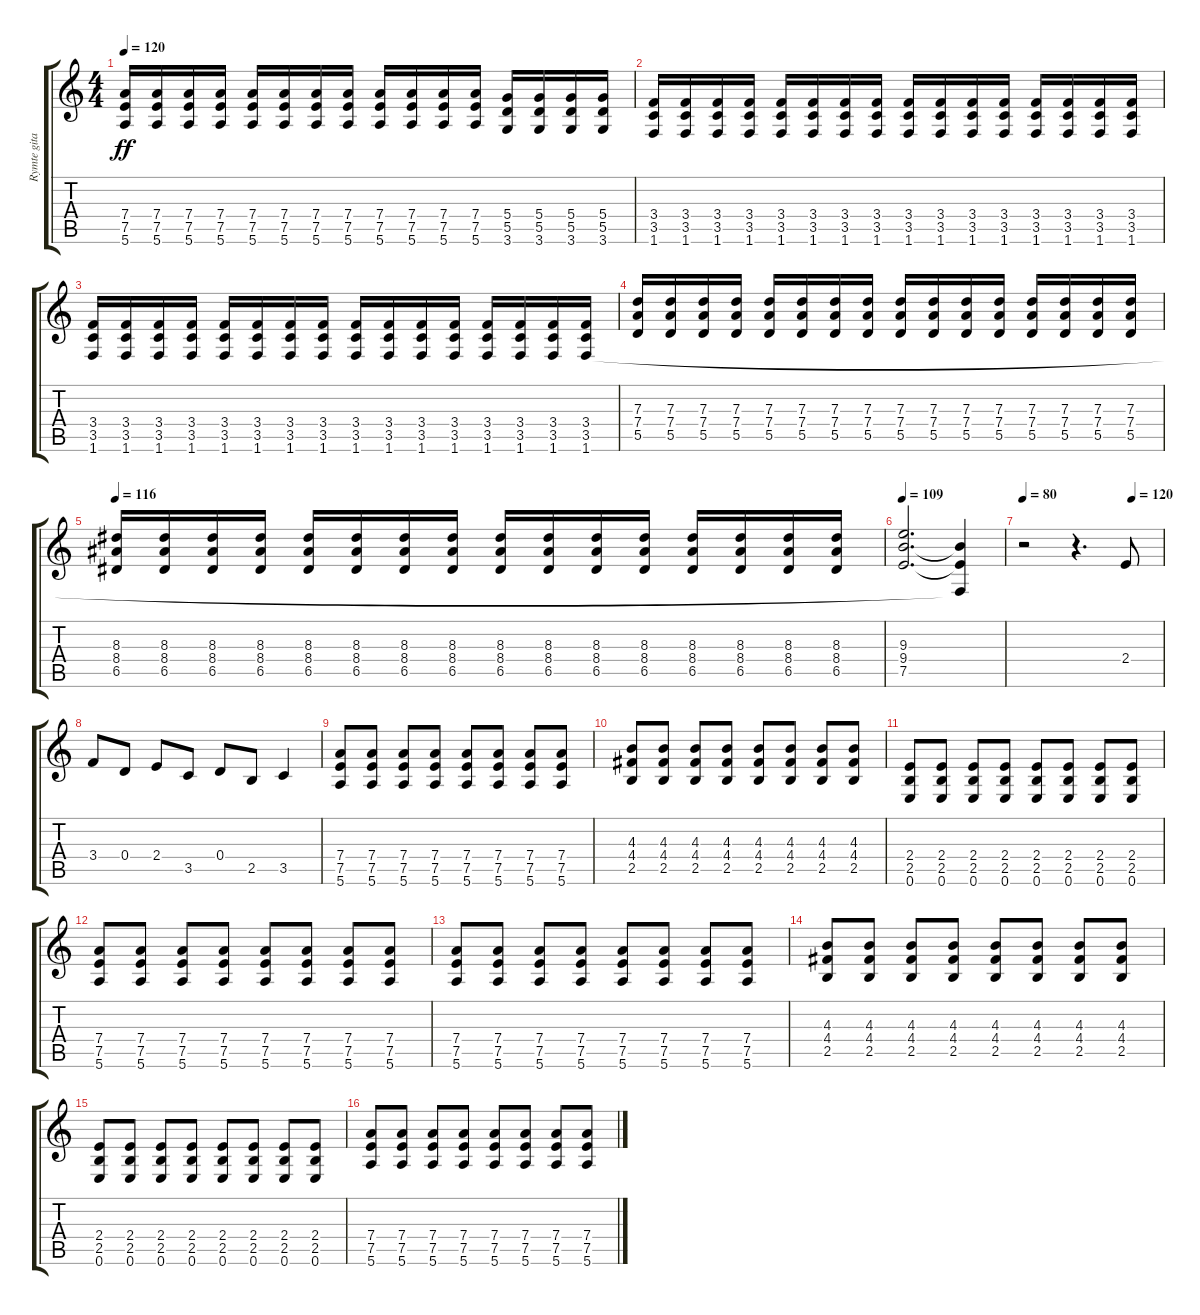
\track ("Rymte gitar" "Rymte gita") {instrument distortionguitar}
\staff {score tabs}
\tuning (E4 B3 G3 D3 A2 E2) {hide}
\ts (4 4)
\tempo 120
\clef g2
\ks c
(7.4 7.5 5.6).16{dy ff} (7.4 7.5 5.6).16 (7.4 7.5 5.6).16 (7.4 7.5 5.6).16 (7.4 7.5 5.6).16 (7.4 7.5 5.6).16 (7.4 7.5 5.6).16 (7.4 7.5 5.6).16 (7.4 7.5 5.6).16 (7.4 7.5 5.6).16 (7.4 7.5 5.6).16 (7.4 7.5 5.6).16 (5.4 5.5 3.6).16 (5.4 5.5 3.6).16 (5.4 5.5 3.6).16 (5.4 5.5 3.6).16 |
(3.4 3.5 1.6).16 (3.4 3.5 1.6).16 (3.4 3.5 1.6).16 (3.4 3.5 1.6).16 (3.4 3.5 1.6).16 (3.4 3.5 1.6).16 (3.4 3.5 1.6).16 (3.4 3.5 1.6).16 (3.4 3.5 1.6).16 (3.4 3.5 1.6).16 (3.4 3.5 1.6).16 (3.4 3.5 1.6).16 (3.4 3.5 1.6).16 (3.4 3.5 1.6).16 (3.4 3.5 1.6).16 (3.4 3.5 1.6).16 |
(3.4 3.5 1.6).16 (3.4 3.5 1.6).16 (3.4 3.5 1.6).16 (3.4 3.5 1.6).16 (3.4 3.5 1.6).16 (3.4 3.5 1.6).16 (3.4 3.5 1.6).16 (3.4 3.5 1.6).16 (3.4 3.5 1.6).16 (3.4 3.5 1.6).16 (3.4 3.5 1.6).16 (3.4 3.5 1.6).16 (3.4 3.5 1.6).16 (3.4 3.5 1.6).16 (3.4 3.5 1.6).16 (3.4 3.5 1.6).16 |
(7.3 7.4 5.5).16 (7.3 7.4 5.5).16 (7.3 7.4 5.5).16 (7.3 7.4 5.5).16 (7.3 7.4 5.5).16 (7.3 7.4 5.5).16 (7.3 7.4 5.5).16 (7.3 7.4 5.5).16 (7.3 7.4 5.5).16 (7.3 7.4 5.5).16 (7.3 7.4 5.5).16 (7.3 7.4 5.5).16 (7.3 7.4 5.5).16 (7.3 7.4 5.5).16 (7.3 7.4 5.5).16 (7.3 7.4 5.5).16 |
\tempo 116
(8.3 8.4 6.5).16 (8.3 8.4 6.5).16 (8.3 8.4 6.5).16 (8.3 8.4 6.5).16 (8.3 8.4 6.5).16 (8.3 8.4 6.5).16 (8.3 8.4 6.5).16 (8.3 8.4 6.5).16 (8.3 8.4 6.5).16 (8.3 8.4 6.5).16 (8.3 8.4 6.5).16 (8.3 8.4 6.5).16 (8.3 8.4 6.5).16 (8.3 8.4 6.5).16 (8.3 8.4 6.5).16 (8.3 8.4 6.5).16 |
\tempo 109
(9.3 9.4 7.5).2{d} (9.4{t} 7.5{t} 1.6{t}).4 |
\tempo 80
\tempo (120 0.78125)
r.2 r.4{d} 2.4.8 |
3.4.8 0.4.8 2.4.8 3.5.8 0.4.8 2.5.8 3.5.4 |
(7.4 7.5 5.6).8 (7.4 7.5 5.6).8 (7.4 7.5 5.6).8 (7.4 7.5 5.6).8 (7.4 7.5 5.6).8 (7.4 7.5 5.6).8 (7.4 7.5 5.6).8 (7.4 7.5 5.6).8 |
(4.3 4.4 2.5).8 (4.3 4.4 2.5).8 (4.3 4.4 2.5).8 (4.3 4.4 2.5).8 (4.3 4.4 2.5).8 (4.3 4.4 2.5).8 (4.3 4.4 2.5).8 (4.3 4.4 2.5).8 |
(2.4 2.5 0.6).8 (2.4 2.5 0.6).8 (2.4 2.5 0.6).8 (2.4 2.5 0.6).8 (2.4 2.5 0.6).8 (2.4 2.5 0.6).8 (2.4 2.5 0.6).8 (2.4 2.5 0.6).8 |
(7.4 7.5 5.6).8 (7.4 7.5 5.6).8 (7.4 7.5 5.6).8 (7.4 7.5 5.6).8 (7.4 7.5 5.6).8 (7.4 7.5 5.6).8 (7.4 7.5 5.6).8 (7.4 7.5 5.6).8 |
(7.4 7.5 5.6).8 (7.4 7.5 5.6).8 (7.4 7.5 5.6).8 (7.4 7.5 5.6).8 (7.4 7.5 5.6).8 (7.4 7.5 5.6).8 (7.4 7.5 5.6).8 (7.4 7.5 5.6).8 |
(4.3 4.4 2.5).8 (4.3 4.4 2.5).8 (4.3 4.4 2.5).8 (4.3 4.4 2.5).8 (4.3 4.4 2.5).8 (4.3 4.4 2.5).8 (4.3 4.4 2.5).8 (4.3 4.4 2.5).8 |
(2.4 2.5 0.6).8 (2.4 2.5 0.6).8 (2.4 2.5 0.6).8 (2.4 2.5 0.6).8 (2.4 2.5 0.6).8 (2.4 2.5 0.6).8 (2.4 2.5 0.6).8 (2.4 2.5 0.6).8 |
(7.4 7.5 5.6).8 (7.4 7.5 5.6).8 (7.4 7.5 5.6).8 (7.4 7.5 5.6).8 (7.4 7.5 5.6).8 (7.4 7.5 5.6).8 (7.4 7.5 5.6).8 (7.4 7.5 5.6).8
